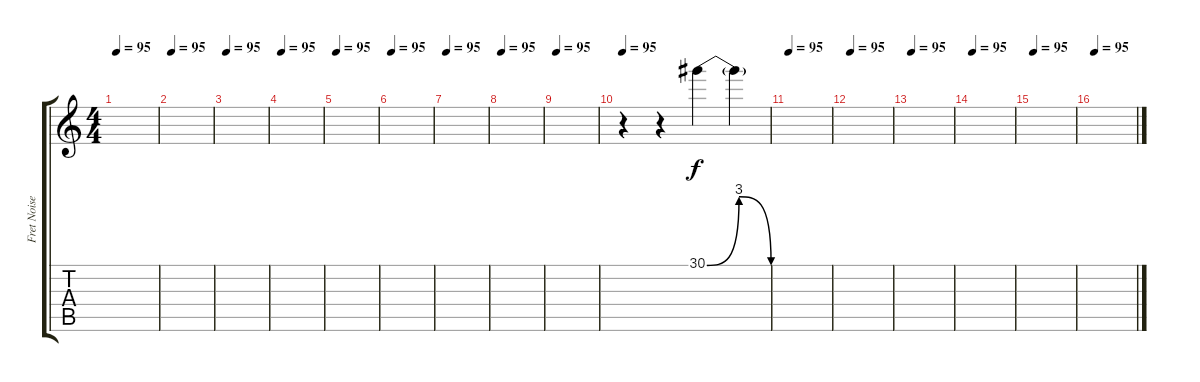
\track ("Fret Noise" "Fret Noise") {instrument guitarfretnoise}
\staff {score tabs}
\tuning (D4 B3 G3 C3 G2 D2) {hide}
\ts (4 4)
\tempo 95
\clef g2
\ks c
|
\tempo 95
|
\tempo 95
|
\tempo 95
|
\tempo 95
|
\tempo 95
|
\tempo 95
|
\tempo 95
|
\tempo 95
|
\tempo 95
r.4{volume 7 instrument whistle} r.4 30.1{be (bendrelease 0 0 49 12 55 12 60 0)}.4 30.1{t}.4 |
\tempo 95
|
\tempo 95
|
\tempo 95
|
\tempo 95
|
\tempo 95
|
\tempo 95
